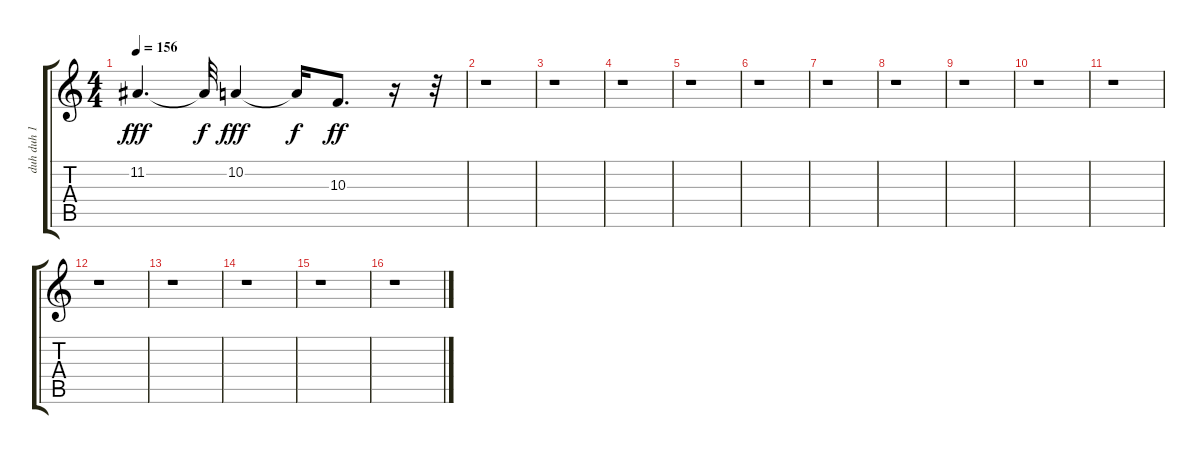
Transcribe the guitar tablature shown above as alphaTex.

\track ("duh duh 1" "duh duh 1") {instrument fx5brightness}
\staff {score tabs}
\tuning (E4 B3 G3 D3 A2 E2) {hide}
\ts (4 4)
\tempo 156
\clef g2
\ks c
11.2.4{d dy fff} 11.2{t}.32{dy f} 10.2.4{dy fff} 10.2{t}.16{dy f} 10.3.8{d dy ff} r.16 r.32 |
r.1 |
r.1 |
r.1 |
r.1 |
r.1 |
r.1 |
r.1 |
r.1 |
r.1 |
r.1 |
r.1 |
r.1 |
r.1 |
r.1 |
r.1
